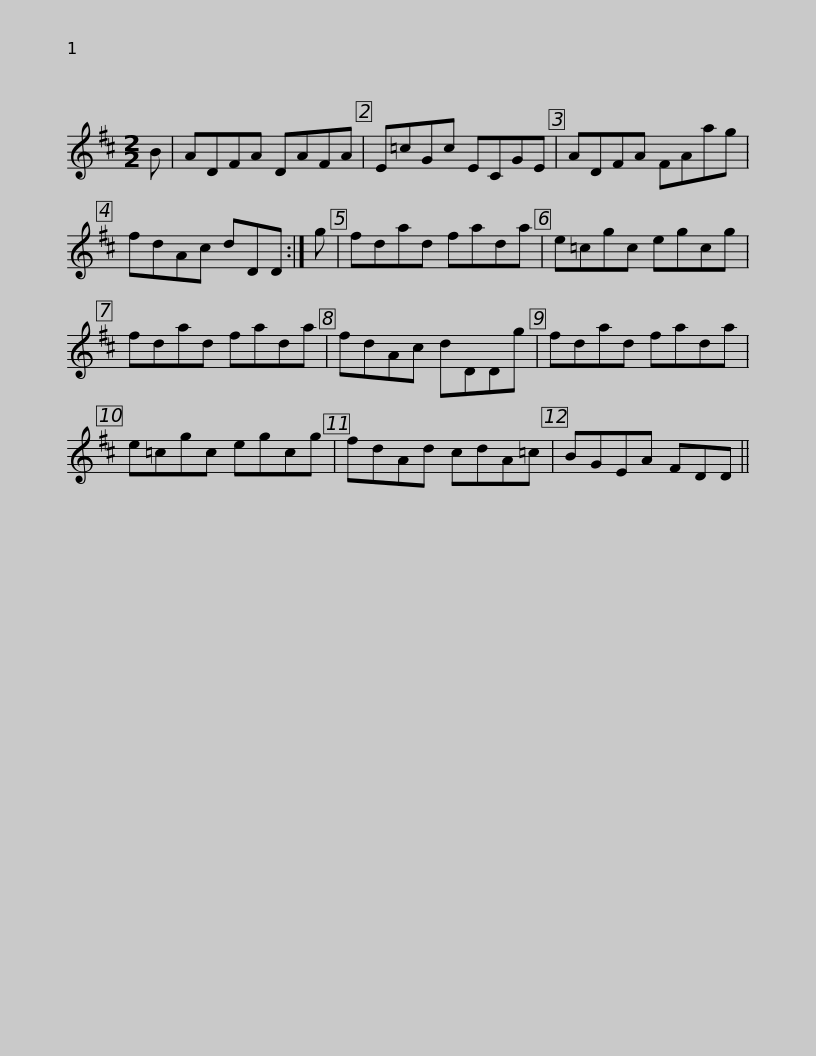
X:1
L:1/8
M:2/2
I:linebreak $
K:D
V:1 treble
V:1
 B | ADFA DAFA | E=cGc ECGE | ADFA FAag | fdAc dDD :| %5
 g | fdad fada |$ e=cgc egcg | fdad fada | fdAc dDDg | %10
 fdad fada | e=cgc egcg |$ fdAd cdA=c | BGEA FDD || %14
